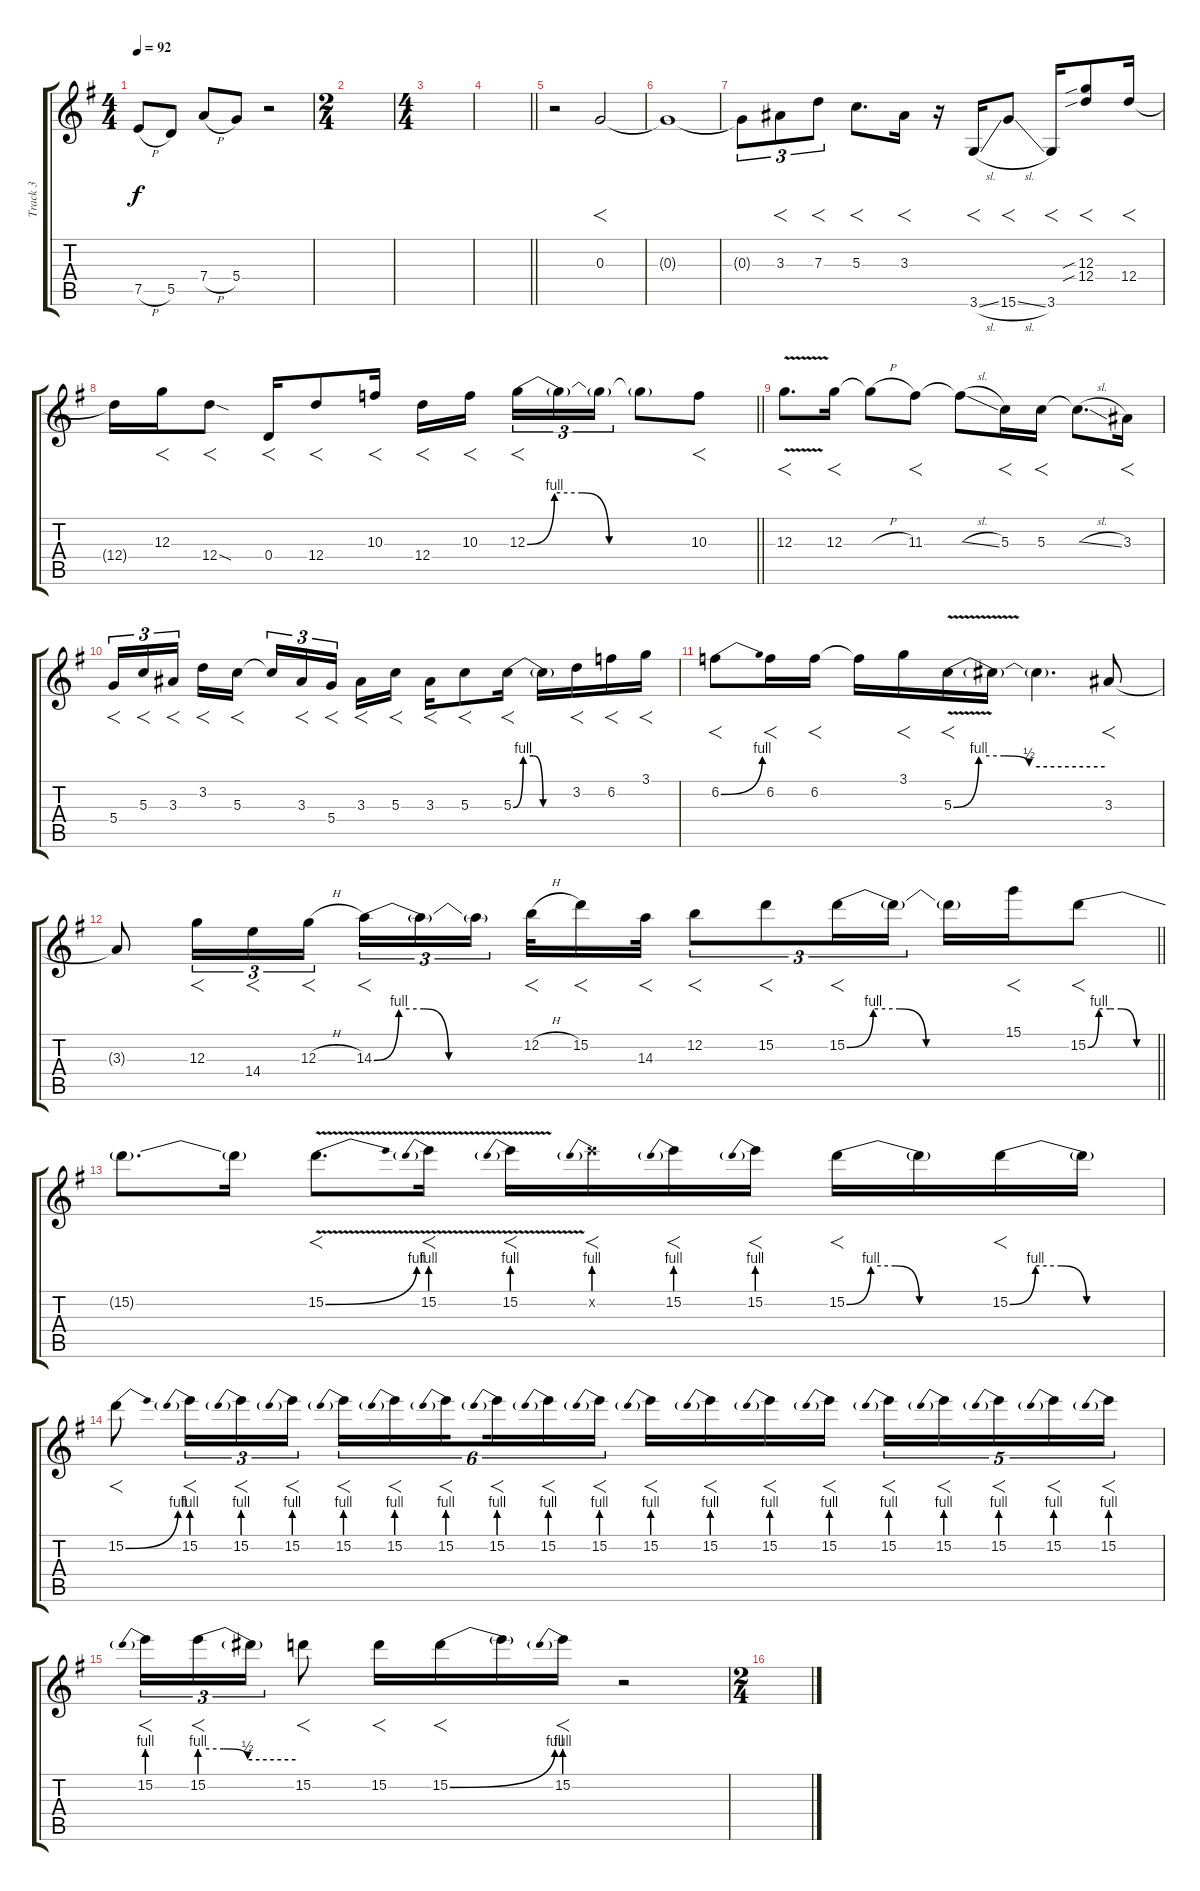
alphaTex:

\track ("Track 3" "Track 3") {instrument electricguitarjazz}
\staff {score tabs}
\tuning (E4 B3 G3 D3 A2 E2) {hide}
\ts (4 4)
\tempo 92
\clef g2
\ks g
7.5{h}.8{dy f} 5.5.8 7.4{h}.8 5.4.8 r.2 |
\ts (2 4)
|
\ts (4 4)
|
\barLineRight lightlight
|
r.2 0.3.2{f} |
0.3{t}.1{volume 16} |
0.3{t}.8{tu (3 2)} 3.3.8{f tu (3 2)} 7.3.8{f tu (3 2)} 5.3.8{f d} 3.3.16{f} r.16 3.6{sl}.16{f} 15.6{sl}.8{f} 3.6.16{f} (12.3{sib} 12.4{sib}).8{f} 12.4.16{f} |
\barLineRight lightlight
12.4{t}.16 12.3.16{f} 12.4{sod}.8{f} 0.4.16{f} 12.4.8{f} 10.3.16{f} 12.4.16{f} 10.3.16{f beam splitsecondary} 12.3{be (custom 0 0 10 4 20 4 30 0 60 0)}.16{f tu (3 2)} 12.3{t}.16{tu (3 2)} 12.3{t}.16{tu (3 2)} 12.3{t}.8 10.3.8{f} |
12.3{v}.8{f d} 12.3.16{f} 12.3{h t}.8 11.3.8{f} 11.3{sl t}.8 5.3.16{f} 5.3.16{f} 5.3{sl t}.8{d} 3.3.16{f} |
5.4.16{f tu (3 2)} 5.3.16{f tu (3 2)} 3.3.16{f tu (3 2) beam splitsecondary} 3.2.16{f} 5.3.16{f} 5.3{t}.16{tu (3 2)} 3.3.16{f tu (3 2)} 5.4.16{f tu (3 2) beam splitsecondary} 3.3.16{f} 5.3.16{f} 3.3.16{f} 5.3.8{f} 5.3{be (custom 0 0 10 4 20 4 30 0 60 0)}.16{f} 5.3{t}.16 3.2.16{f} 6.2.16{f} 3.1.16{f} |
6.2{be (bend 0 0 60 4)}.8{f} 6.2.16{f} 6.2.16{f} 6.2{t}.16 3.1.16{f} 5.3{be (custom 0 0 10 4 20 4 30 2 60 2) v}.16{f} 5.3{t}.16 5.3{t}.4{d} 3.3.8{f} |
\barLineRight lightlight
3.3{t}.8 12.3.16{f tu (3 2)} 14.4.16{f tu (3 2)} 12.3{h}.16{f tu (3 2)} 14.3{be (custom 0 0 10 4 20 4 30 0 60 0)}.16{f tu (3 2)} 14.3{t}.16{tu (3 2)} 14.3{t}.16{tu (3 2) beam splitsecondary} 12.2{h}.32{f} 15.2.16{f} 14.3.32{f} 12.2.8{f tu (3 2)} 15.2.8{f tu (3 2)} 15.2{be (custom 0 0 10 4 20 4 30 0 60 0)}.16{f tu (3 2)} 15.2{t}.16{tu (3 2)} 15.2{t}.16 15.1.16{f} 15.2{be (custom 0 0 10 4 20 4 30 4 44 0 60 0)}.8{f volume 10} |
15.2{t}.8{d} 15.2{t}.16 15.2{be (bend 0 0 60 4) v}.8{f d} 15.2{be (prebend 0 4 60 4) v}.16{f} 15.2{be (prebend 0 4 60 4) v}.16{f} 15.2{be (prebend 0 4 60 4) x}.16{f} 15.2{be (prebend 0 4 60 4)}.16{f} 15.2{be (prebend 0 4 60 4)}.16{f} 15.2{be (custom 0 0 10 4 20 4 30 0 60 0)}.16{f} 15.2{t}.16 15.2{be (custom 0 0 10 4 20 4 30 0 60 0)}.16{f} 15.2{t}.16 |
15.2{be (bend 0 0 60 4)}.8{f} 15.2{be (prebend 0 4 60 4)}.16{f tu (3 2)} 15.2{be (prebend 0 4 60 4)}.16{f tu (3 2)} 15.2{be (prebend 0 4 60 4)}.16{f tu (3 2)} 15.2{be (prebend 0 4 60 4)}.16{f tu (6 4)} 15.2{be (prebend 0 4 60 4)}.16{f tu (6 4)} 15.2{be (prebend 0 4 60 4)}.16{f tu (6 4) beam splitsecondary} 15.2{be (prebend 0 4 60 4)}.16{f tu (6 4)} 15.2{be (prebend 0 4 60 4)}.16{f tu (6 4)} 15.2{be (prebend 0 4 60 4)}.16{f tu (6 4)} 15.2{be (prebend 0 4 60 4)}.16{f} 15.2{be (prebend 0 4 60 4)}.16{f} 15.2{be (prebend 0 4 60 4)}.16{f} 15.2{be (prebend 0 4 60 4)}.16{f} 15.2{be (prebend 0 4 60 4)}.16{f tu (5 4)} 15.2{be (prebend 0 4 60 4)}.16{f tu (5 4)} 15.2{be (prebend 0 4 60 4)}.16{f tu (5 4)} 15.2{be (prebend 0 4 60 4)}.16{f tu (5 4)} 15.2{be (prebend 0 4 60 4)}.16{f tu (5 4)} |
15.2{be (prebend 0 4 60 4)}.16{f tu (3 2)} 15.2{be (custom 0 4 15 4 30 2 60 2)}.16{f tu (3 2)} 15.2{t}.16{tu (3 2)} 15.2.8{f} 15.2.16{f} 15.2{be (bend 0 0 60 4)}.16{f} 15.2{t}.16 15.2{be (prebend 0 4 60 4)}.16{f} r.2 |
\ts (2 4)
